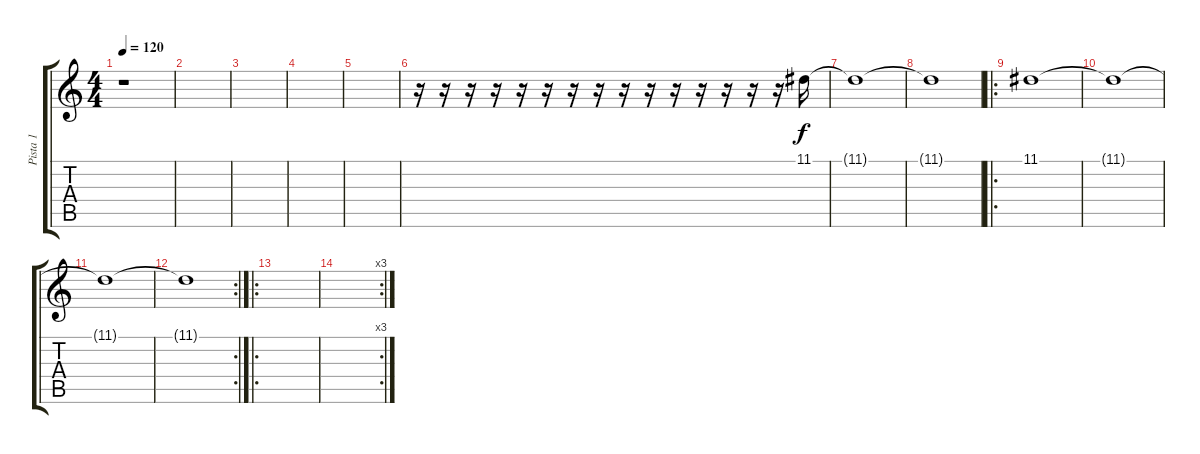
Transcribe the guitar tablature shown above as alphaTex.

\track ("Pista 1" "Pista 1") {instrument fx6goblins}
\staff {score tabs}
\tuning (E4 B3 G3 D3 A2 D2) {hide}
\ts (4 4)
\tempo 120
\clef g2
\ks c
r.1{dy f} |
|
|
|
|
r.16 r.16 r.16 r.16 r.16 r.16 r.16 r.16 r.16 r.16 r.16 r.16 r.16 r.16 r.16 11.1.16{volume 9} |
11.1{t}.1 |
11.1{t}.1 |
\ro
11.1.1{volume 16} |
11.1{t}.1 |
11.1{t}.1 |
\rc 2
11.1{t}.1 |
\ro
|
\rc 3
